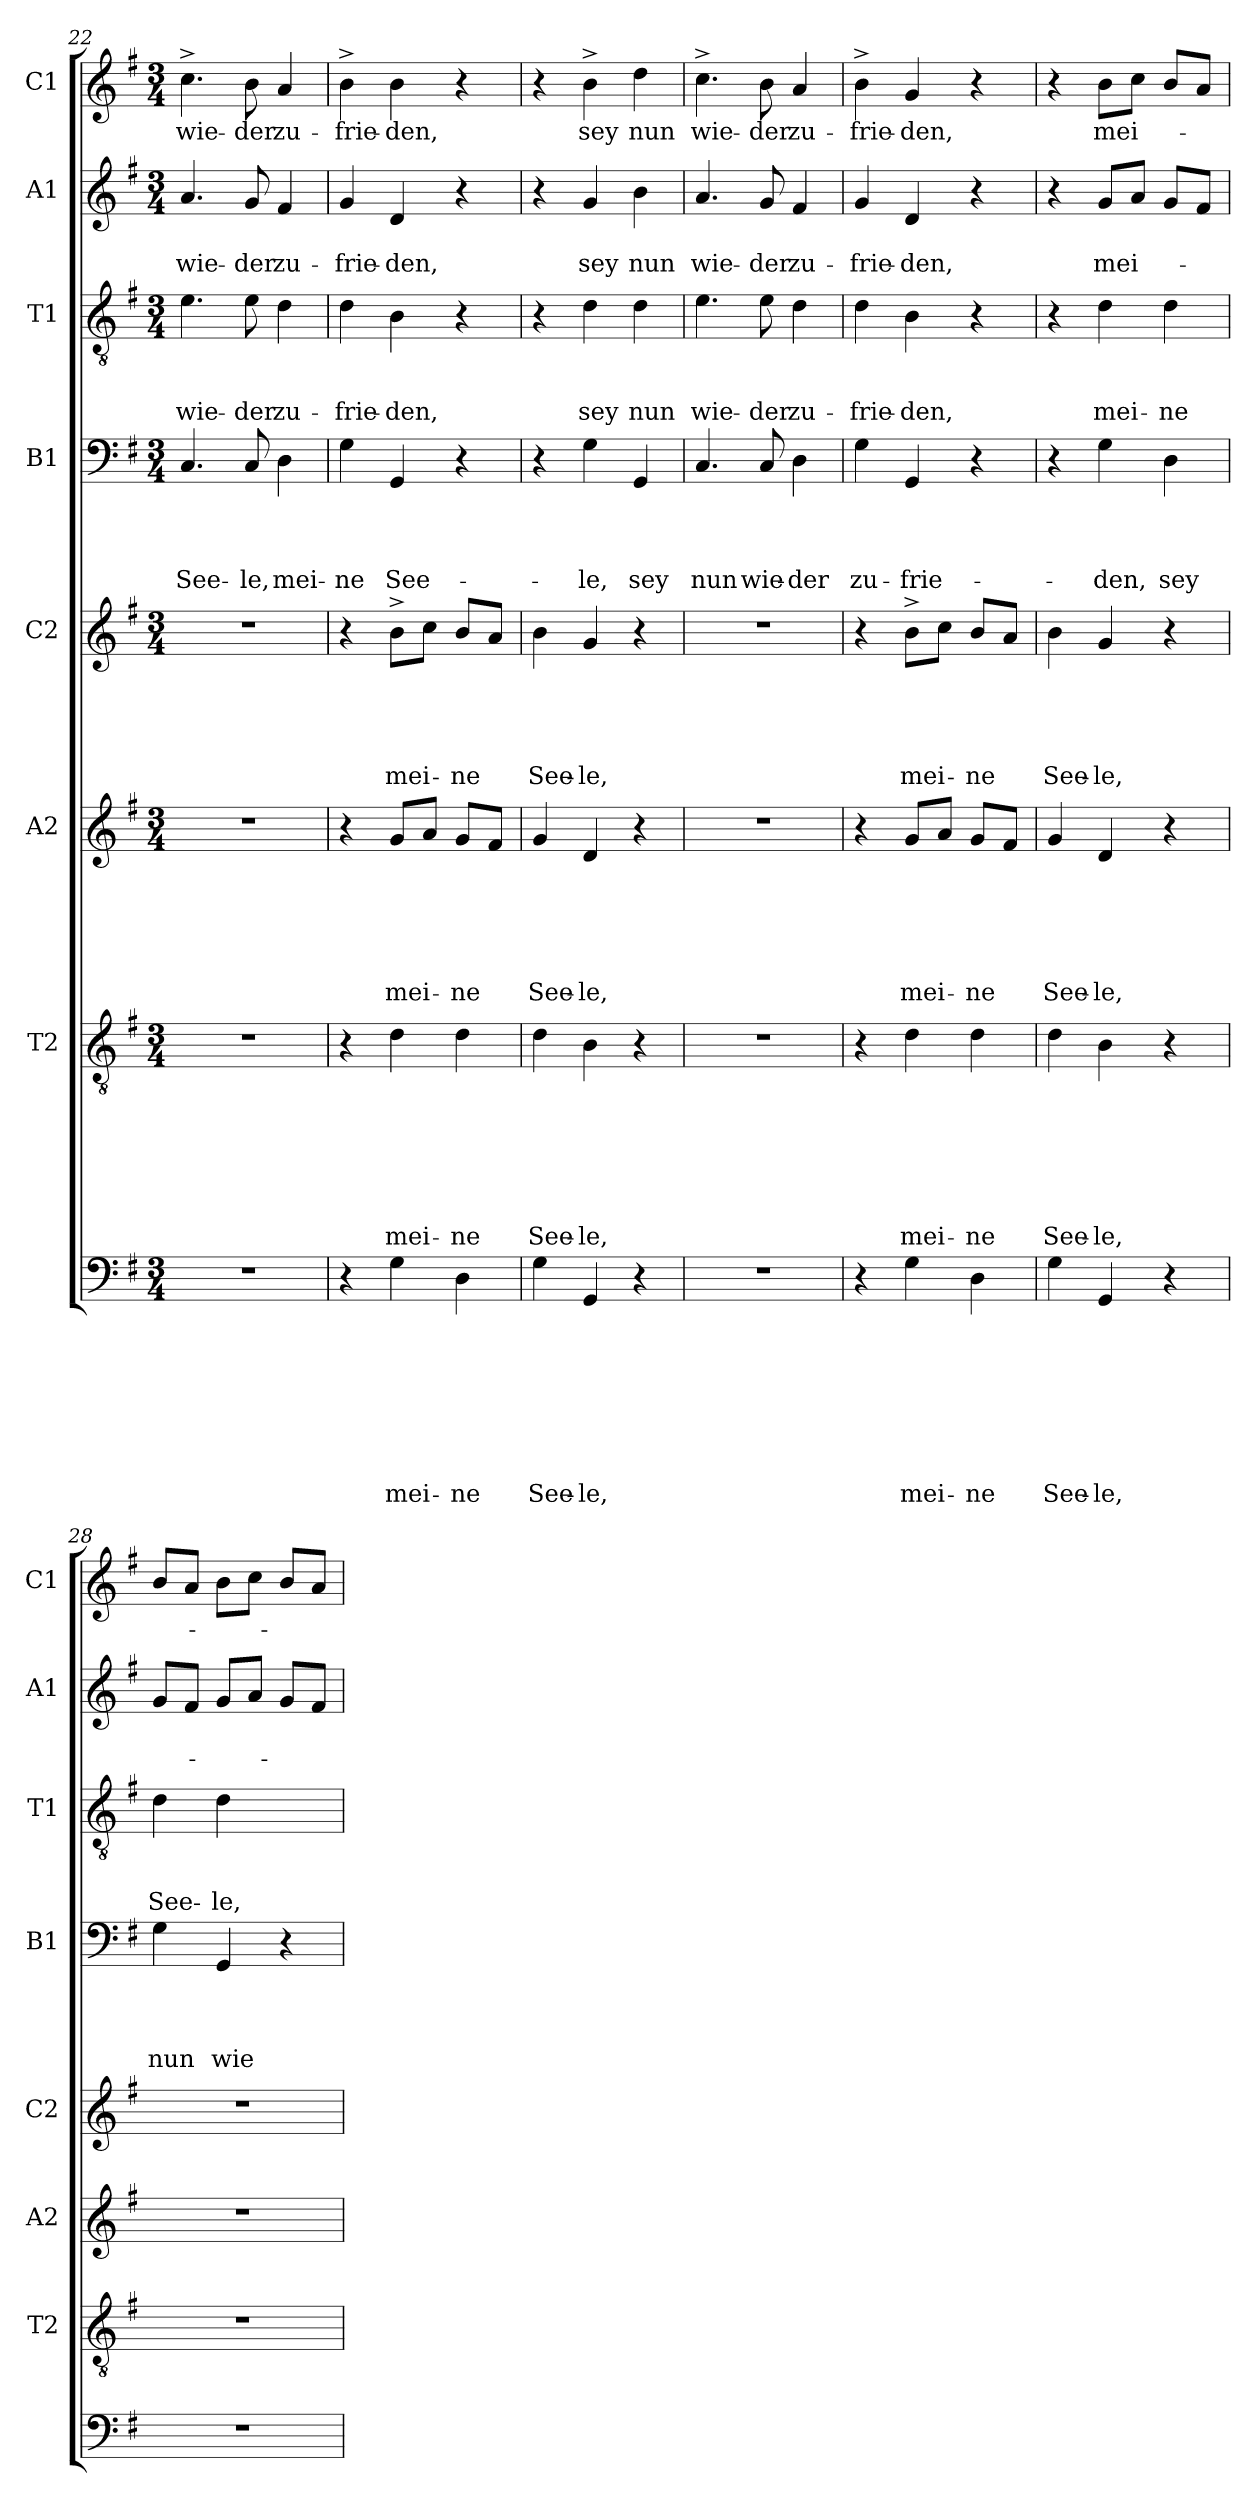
**kern	**text	**text	**text	**text	**text	**text	**text	**text	**kern	**text	**text	**text	**text	**text	**text	**text	**kern	**text	**text	**text	**text	**text	**text	**kern	**text	**text	**text	**text	**text	**kern	**text	**text	**text	**text	**kern	**text	**text	**text	**kern	**text	**text	**kern	**text
*part8	*part8	*part8	*part8	*part8	*part8	*part8	*part8	*part8	*part7	*part7	*part7	*part7	*part7	*part7	*part7	*part7	*part6	*part6	*part6	*part6	*part6	*part6	*part6	*part5	*part5	*part5	*part5	*part5	*part5	*part4	*part4	*part4	*part4	*part4	*part3	*part3	*part3	*part3	*part2	*part2	*part2	*part1	*part1
*staff8	*staff8	*staff8	*staff8	*staff8	*staff8	*staff8	*staff8	*staff8	*staff7	*staff7	*staff7	*staff7	*staff7	*staff7	*staff7	*staff7	*staff6	*staff6	*staff6	*staff6	*staff6	*staff6	*staff6	*staff5	*staff5	*staff5	*staff5	*staff5	*staff5	*staff4	*staff4	*staff4	*staff4	*staff4	*staff3	*staff3	*staff3	*staff3	*staff2	*staff2	*staff2	*staff1	*staff1
*	*	*	*	*	*	*	*	*	*I"T2	*	*	*	*	*	*	*	*I"A2	*	*	*	*	*	*	*I"C2	*	*	*	*	*	*I"B1	*	*	*	*	*I"T1	*	*	*	*I"A1	*	*	*I"C1	*
*	*	*	*	*	*	*	*	*	*I'T2	*	*	*	*	*	*	*	*I'A2	*	*	*	*	*	*	*I'C2	*	*	*	*	*	*I'B1	*	*	*	*	*I'T1	*	*	*	*I'A1	*	*	*I'C1	*
*clefF4	*	*	*	*	*	*	*	*	*clefGv2	*	*	*	*	*	*	*	*clefG2	*	*	*	*	*	*	*clefG2	*	*	*	*	*	*clefF4	*	*	*	*	*clefGv2	*	*	*	*clefG2	*	*	*clefG2	*
*k[f#]	*	*	*	*	*	*	*	*	*k[f#]	*	*	*	*	*	*	*	*k[f#]	*	*	*	*	*	*	*k[f#]	*	*	*	*	*	*k[f#]	*	*	*	*	*k[f#]	*	*	*	*k[f#]	*	*	*k[f#]	*
*G:	*	*	*	*	*	*	*	*	*G:	*	*	*	*	*	*	*	*G:	*	*	*	*	*	*	*G:	*	*	*	*	*	*G:	*	*	*	*	*G:	*	*	*	*G:	*	*	*G:	*
*M3/4	*	*	*	*	*	*	*	*	*M3/4	*	*	*	*	*	*	*	*M3/4	*	*	*	*	*	*	*M3/4	*	*	*	*	*	*M3/4	*	*	*	*	*M3/4	*	*	*	*M3/4	*	*	*M3/4	*
=22	=22	=22	=22	=22	=22	=22	=22	=22	=22	=22	=22	=22	=22	=22	=22	=22	=22	=22	=22	=22	=22	=22	=22	=22	=22	=22	=22	=22	=22	=22	=22	=22	=22	=22	=22	=22	=22	=22	=22	=22	=22	=22	=22
!LO:N:vis=1	!	!	!	!	!	!	!	!	!LO:N:vis=1	!	!	!	!	!	!	!	!LO:N:vis=1	!	!	!	!	!	!	!LO:N:vis=1	!	!	!	!	!	!	!	!	!	!LO:LY:b	!	!	!	!LO:LY:b	!	!	!LO:LY:b	!	!LO:LY:b
2.r	.	.	.	.	.	.	.	.	2.r	.	.	.	.	.	.	.	2.r	.	.	.	.	.	.	2.r	.	.	.	.	.	4.C/	.	.	.	See-	4.e\	.	.	wie-	4.a/	.	wie-	4.cc^>\	wie-
!	!	!	!	!	!	!	!	!	!	!	!	!	!	!	!	!	!	!	!	!	!	!	!	!	!	!	!	!	!	!	!	!	!	!LO:LY:b	!	!	!	!LO:LY:b	!	!	!LO:LY:b	!	!LO:LY:b
.	.	.	.	.	.	.	.	.	.	.	.	.	.	.	.	.	.	.	.	.	.	.	.	.	.	.	.	.	.	8C/	.	.	.	-le,	8e\	.	.	-der	8g/	.	-der	8b\	-der
!	!	!	!	!	!	!	!	!	!	!	!	!	!	!	!	!	!	!	!	!	!	!	!	!	!	!	!	!	!	!	!	!	!	!LO:LY:b	!	!	!	!LO:LY:b	!	!	!LO:LY:b	!	!LO:LY:b
.	.	.	.	.	.	.	.	.	.	.	.	.	.	.	.	.	.	.	.	.	.	.	.	.	.	.	.	.	.	4D\	.	.	.	mei-	4d\	.	.	zu-	4f#/	.	zu-	4a/	zu-
!!LO:LB:g=z
=23	=23	=23	=23	=23	=23	=23	=23	=23	=23	=23	=23	=23	=23	=23	=23	=23	=23	=23	=23	=23	=23	=23	=23	=23	=23	=23	=23	=23	=23	=23	=23	=23	=23	=23	=23	=23	=23	=23	=23	=23	=23	=23	=23
!	!	!	!	!	!	!	!	!	!	!	!	!	!	!	!	!	!	!	!	!	!	!	!	!	!	!	!	!	!	!	!	!	!	!LO:LY:b	!	!	!	!LO:LY:b	!	!	!LO:LY:b	!	!LO:LY:b
4r	.	.	.	.	.	.	.	.	4r	.	.	.	.	.	.	.	4r	.	.	.	.	.	.	4r	.	.	.	.	.	4G\	.	.	.	-ne	4d\	.	.	-frie-	4g/	.	-frie-	4b^>\	-frie-
!	!	!	!	!	!	!	!	!LO:LY:b	!	!	!	!	!	!	!	!LO:LY:b	!	!	!	!	!	!	!LO:LY:b	!	!	!	!	!	!LO:LY:b	!	!	!	!	!LO:LY:b	!	!	!	!LO:LY:b:rj	!	!	!LO:LY:b:rj	!	!LO:LY:b:rj
4G\	.	.	.	.	.	.	.	mei-	4d\	.	.	.	.	.	.	mei-	8g/L	.	.	.	.	.	mei-	8b^>\L	.	.	.	.	mei-	4GG/	.	.	.	See-	4B\	.	.	-den,	4d/	.	-den,	4b\	-den,
.	.	.	.	.	.	.	.	.	.	.	.	.	.	.	.	.	8a/J	.	.	.	.	.	.	8cc\J	.	.	.	.	.	.	.	.	.	.	.	.	.	.	.	.	.	.	.
!	!	!	!	!	!	!	!	!LO:LY:b	!	!	!	!	!	!	!	!LO:LY:b	!	!	!	!	!	!	!LO:LY:b	!	!	!	!	!	!LO:LY:b	!	!	!	!	!	!	!	!	!	!	!	!	!	!
4D\	.	.	.	.	.	.	.	-ne	4d\	.	.	.	.	.	.	-ne	8g/L	.	.	.	.	.	-ne	8b/L	.	.	.	.	-ne	4r	.	.	.	.	4r	.	.	.	4r	.	.	4r	.
.	.	.	.	.	.	.	.	.	.	.	.	.	.	.	.	.	8f#/J	.	.	.	.	.	.	8a/J	.	.	.	.	.	.	.	.	.	.	.	.	.	.	.	.	.	.	.
=24	=24	=24	=24	=24	=24	=24	=24	=24	=24	=24	=24	=24	=24	=24	=24	=24	=24	=24	=24	=24	=24	=24	=24	=24	=24	=24	=24	=24	=24	=24	=24	=24	=24	=24	=24	=24	=24	=24	=24	=24	=24	=24	=24
!	!	!	!	!	!	!	!	!LO:LY:b	!	!	!	!	!	!	!	!LO:LY:b	!	!	!	!	!	!	!LO:LY:b	!	!	!	!	!	!LO:LY:b	!	!	!	!	!	!	!	!	!	!	!	!	!	!
4G\	.	.	.	.	.	.	.	See-	4d\	.	.	.	.	.	.	See-	4g/	.	.	.	.	.	See-	4b\	.	.	.	.	See-	4r	.	.	.	.	4r	.	.	.	4r	.	.	4r	.
!	!	!	!	!	!	!	!	!LO:LY:b	!	!	!	!	!	!	!	!LO:LY:b	!	!	!	!	!	!	!LO:LY:b	!	!	!	!	!	!LO:LY:b	!	!	!	!	!LO:LY:b	!	!	!	!LO:LY:b	!	!	!LO:LY:b	!	!LO:LY:b
4GG/	.	.	.	.	.	.	.	-le,	4B\	.	.	.	.	.	.	-le,	4d/	.	.	.	.	.	-le,	4g/	.	.	.	.	-le,	4G\	.	.	.	-le,	4d\	.	.	sey	4g/	.	sey	4b^>\	sey
!	!	!	!	!	!	!	!	!	!	!	!	!	!	!	!	!	!	!	!	!	!	!	!	!	!	!	!	!	!	!	!	!	!	!LO:LY:b	!	!	!	!LO:LY:b	!	!	!LO:LY:b	!	!LO:LY:b
4r	.	.	.	.	.	.	.	.	4r	.	.	.	.	.	.	.	4r	.	.	.	.	.	.	4r	.	.	.	.	.	4GG/	.	.	.	sey	4d\	.	.	nun	4b\	.	nun	4dd\	nun
=25	=25	=25	=25	=25	=25	=25	=25	=25	=25	=25	=25	=25	=25	=25	=25	=25	=25	=25	=25	=25	=25	=25	=25	=25	=25	=25	=25	=25	=25	=25	=25	=25	=25	=25	=25	=25	=25	=25	=25	=25	=25	=25	=25
!LO:N:vis=1	!	!	!	!	!	!	!	!	!LO:N:vis=1	!	!	!	!	!	!	!	!LO:N:vis=1	!	!	!	!	!	!	!LO:N:vis=1	!	!	!	!	!	!	!	!	!	!LO:LY:b	!	!	!	!LO:LY:b	!	!	!LO:LY:b	!	!LO:LY:b
2.r	.	.	.	.	.	.	.	.	2.r	.	.	.	.	.	.	.	2.r	.	.	.	.	.	.	2.r	.	.	.	.	.	4.C/	.	.	.	nun	4.e\	.	.	wie-	4.a/	.	wie-	4.cc^>\	wie-
!	!	!	!	!	!	!	!	!	!	!	!	!	!	!	!	!	!	!	!	!	!	!	!	!	!	!	!	!	!	!	!	!	!	!LO:LY:b	!	!	!	!LO:LY:b	!	!	!LO:LY:b	!	!LO:LY:b
.	.	.	.	.	.	.	.	.	.	.	.	.	.	.	.	.	.	.	.	.	.	.	.	.	.	.	.	.	.	8C/	.	.	.	wie-	8e\	.	.	-der	8g/	.	-der	8b\	-der
!	!	!	!	!	!	!	!	!	!	!	!	!	!	!	!	!	!	!	!	!	!	!	!	!	!	!	!	!	!	!	!	!	!	!LO:LY:b:rj	!	!	!	!LO:LY:b	!	!	!LO:LY:b	!	!LO:LY:b
.	.	.	.	.	.	.	.	.	.	.	.	.	.	.	.	.	.	.	.	.	.	.	.	.	.	.	.	.	.	4D\	.	.	.	-der	4d\	.	.	zu-	4f#/	.	zu-	4a/	zu-
=26	=26	=26	=26	=26	=26	=26	=26	=26	=26	=26	=26	=26	=26	=26	=26	=26	=26	=26	=26	=26	=26	=26	=26	=26	=26	=26	=26	=26	=26	=26	=26	=26	=26	=26	=26	=26	=26	=26	=26	=26	=26	=26	=26
!	!	!	!	!	!	!	!	!	!	!	!	!	!	!	!	!	!	!	!	!	!	!	!	!	!	!	!	!	!	!	!	!	!	!LO:LY:b	!	!	!	!LO:LY:b	!	!	!LO:LY:b	!	!LO:LY:b
4r	.	.	.	.	.	.	.	.	4r	.	.	.	.	.	.	.	4r	.	.	.	.	.	.	4r	.	.	.	.	.	4G\	.	.	.	zu-	4d\	.	.	-frie-	4g/	.	-frie-	4b^>\	-frie-
!	!	!	!	!	!	!	!	!LO:LY:b	!	!	!	!	!	!	!	!LO:LY:b	!	!	!	!	!	!	!LO:LY:b	!	!	!	!	!	!LO:LY:b	!	!	!	!	!LO:LY:b	!	!	!	!LO:LY:b:rj	!	!	!LO:LY:b:rj	!	!LO:LY:b:rj
4G\	.	.	.	.	.	.	.	mei-	4d\	.	.	.	.	.	.	mei-	8g/L	.	.	.	.	.	mei-	8b^>\L	.	.	.	.	mei-	4GG/	.	.	.	-frie-	4B\	.	.	-den,	4d/	.	-den,	4g/	-den,
.	.	.	.	.	.	.	.	.	.	.	.	.	.	.	.	.	8a/J	.	.	.	.	.	.	8cc\J	.	.	.	.	.	.	.	.	.	.	.	.	.	.	.	.	.	.	.
!	!	!	!	!	!	!	!	!LO:LY:b	!	!	!	!	!	!	!	!LO:LY:b	!	!	!	!	!	!	!LO:LY:b	!	!	!	!	!	!LO:LY:b	!	!	!	!	!	!	!	!	!	!	!	!	!	!
4D\	.	.	.	.	.	.	.	-ne	4d\	.	.	.	.	.	.	-ne	8g/L	.	.	.	.	.	-ne	8b/L	.	.	.	.	-ne	4r	.	.	.	.	4r	.	.	.	4r	.	.	4r	.
.	.	.	.	.	.	.	.	.	.	.	.	.	.	.	.	.	8f#/J	.	.	.	.	.	.	8a/J	.	.	.	.	.	.	.	.	.	.	.	.	.	.	.	.	.	.	.
=27	=27	=27	=27	=27	=27	=27	=27	=27	=27	=27	=27	=27	=27	=27	=27	=27	=27	=27	=27	=27	=27	=27	=27	=27	=27	=27	=27	=27	=27	=27	=27	=27	=27	=27	=27	=27	=27	=27	=27	=27	=27	=27	=27
!	!	!	!	!	!	!	!	!LO:LY:b	!	!	!	!	!	!	!	!LO:LY:b	!	!	!	!	!	!	!LO:LY:b	!	!	!	!	!	!LO:LY:b	!	!	!	!	!	!	!	!	!	!	!	!	!	!
4G\	.	.	.	.	.	.	.	See-	4d\	.	.	.	.	.	.	See-	4g/	.	.	.	.	.	See-	4b\	.	.	.	.	See-	4r	.	.	.	.	4r	.	.	.	4r	.	.	4r	.
!	!	!	!	!	!	!	!	!LO:LY:b:rj	!	!	!	!	!	!	!	!LO:LY:b:rj	!	!	!	!	!	!	!LO:LY:b:rj	!	!	!	!	!	!LO:LY:b:rj	!	!	!	!	!LO:LY:b	!	!	!	!LO:LY:b	!	!	!LO:LY:b	!	!LO:LY:b
4GG/	.	.	.	.	.	.	.	-le,	4B\	.	.	.	.	.	.	-le,	4d/	.	.	.	.	.	-le,	4g/	.	.	.	.	-le,	4G\	.	.	.	-den,	4d\	.	.	mei-	8g/L	.	mei-	8b\L	mei-
.	.	.	.	.	.	.	.	.	.	.	.	.	.	.	.	.	.	.	.	.	.	.	.	.	.	.	.	.	.	.	.	.	.	.	.	.	.	.	8a/J	.	.	8cc\J	.
!	!	!	!	!	!	!	!	!	!	!	!	!	!	!	!	!	!	!	!	!	!	!	!	!	!	!	!	!	!	!	!	!	!	!LO:LY:b	!	!	!	!LO:LY:b	!	!	!	!	!
4r	.	.	.	.	.	.	.	.	4r	.	.	.	.	.	.	.	4r	.	.	.	.	.	.	4r	.	.	.	.	.	4D\	.	.	.	sey	4d\	.	.	-ne	8g/L	.	.	8b/L	.
.	.	.	.	.	.	.	.	.	.	.	.	.	.	.	.	.	.	.	.	.	.	.	.	.	.	.	.	.	.	.	.	.	.	.	.	.	.	.	8f#/J	.	.	8a/J	.
=28	=28	=28	=28	=28	=28	=28	=28	=28	=28	=28	=28	=28	=28	=28	=28	=28	=28	=28	=28	=28	=28	=28	=28	=28	=28	=28	=28	=28	=28	=28	=28	=28	=28	=28	=28	=28	=28	=28	=28	=28	=28	=28	=28
!LO:N:vis=1	!	!	!	!	!	!	!	!	!LO:N:vis=1	!	!	!	!	!	!	!	!LO:N:vis=1	!	!	!	!	!	!	!LO:N:vis=1	!	!	!	!	!	!	!	!	!	!LO:LY:b	!	!	!	!LO:LY:b	!	!	!	!	!
2.r	.	.	.	.	.	.	.	.	2.r	.	.	.	.	.	.	.	2.r	.	.	.	.	.	.	2.r	.	.	.	.	.	4G\	.	.	.	nun	4d\	.	.	See-	8g/L	.	.	8b/L	.
.	.	.	.	.	.	.	.	.	.	.	.	.	.	.	.	.	.	.	.	.	.	.	.	.	.	.	.	.	.	.	.	.	.	.	.	.	.	.	8f#/J	.	.	8a/J	.
!	!	!	!	!	!	!	!	!	!	!	!	!	!	!	!	!	!	!	!	!	!	!	!	!	!	!	!	!	!	!	!	!	!	!LO:LY:b	!	!	!	!LO:LY:b	!	!	!	!	!
.	.	.	.	.	.	.	.	.	.	.	.	.	.	.	.	.	.	.	.	.	.	.	.	.	.	.	.	.	.	4GG/	.	.	.	wie-	4d\	.	.	-le,	8g/L	.	.	8b\L	.
.	.	.	.	.	.	.	.	.	.	.	.	.	.	.	.	.	.	.	.	.	.	.	.	.	.	.	.	.	.	.	.	.	.	.	.	.	.	.	8a/J	.	.	8cc\J	.
.	.	.	.	.	.	.	.	.	.	.	.	.	.	.	.	.	.	.	.	.	.	.	.	.	.	.	.	.	.	4r	.	.	.	.	4ryy	.	.	.	8g/L	.	.	8b/L	.
.	.	.	.	.	.	.	.	.	.	.	.	.	.	.	.	.	.	.	.	.	.	.	.	.	.	.	.	.	.	.	.	.	.	.	.	.	.	.	8f#/J	.	.	8a/J	.
=	=	=	=	=	=	=	=	=	=	=	=	=	=	=	=	=	=	=	=	=	=	=	=	=	=	=	=	=	=	=	=	=	=	=	=	=	=	=	=	=	=	=	=
*-	*-	*-	*-	*-	*-	*-	*-	*-	*-	*-	*-	*-	*-	*-	*-	*-	*-	*-	*-	*-	*-	*-	*-	*-	*-	*-	*-	*-	*-	*-	*-	*-	*-	*-	*-	*-	*-	*-	*-	*-	*-	*-	*-
